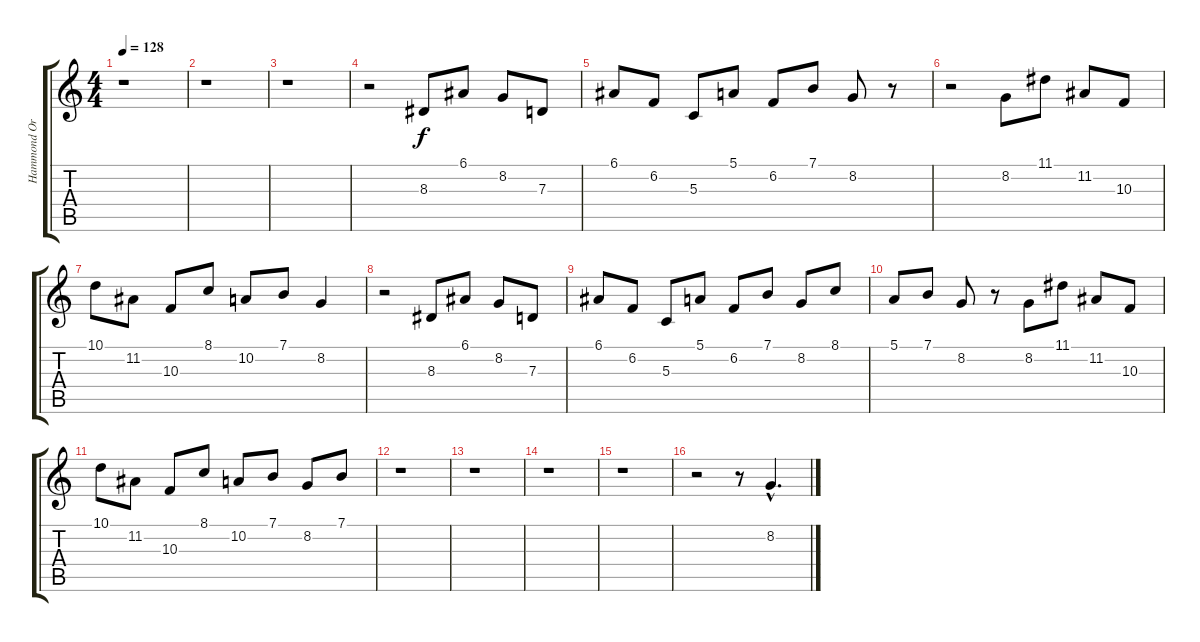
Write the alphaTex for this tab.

\track ("Hammond Organ       " "Hammond Or") {instrument drawbarorgan}
\staff {score tabs}
\tuning (E4 B3 G3 D3 A2 E2) {hide}
\ts (4 4)
\tempo 128
\clef g2
\ks c
r.1{dy f} |
r.1 |
r.1 |
r.2 8.3.8 6.1.8 8.2.8 7.3.8 |
6.1.8 6.2.8 5.3.8 5.1.8 6.2.8 7.1.8 8.2.8 r.8 |
r.2 8.2.8 11.1.8 11.2.8 10.3.8 |
10.1.8 11.2.8 10.3.8 8.1.8 10.2.8 7.1.8 8.2.4 |
r.2 8.3.8 6.1.8 8.2.8 7.3.8 |
6.1.8 6.2.8 5.3.8 5.1.8 6.2.8 7.1.8 8.2.8 8.1.8 |
5.1.8 7.1.8 8.2.8 r.8 8.2.8 11.1.8 11.2.8 10.3.8 |
10.1.8 11.2.8 10.3.8 8.1.8 10.2.8 7.1.8 8.2.8 7.1.8 |
r.1 |
r.1 |
r.1 |
r.1 |
r.2 r.8 8.2{hac}.4{d}
